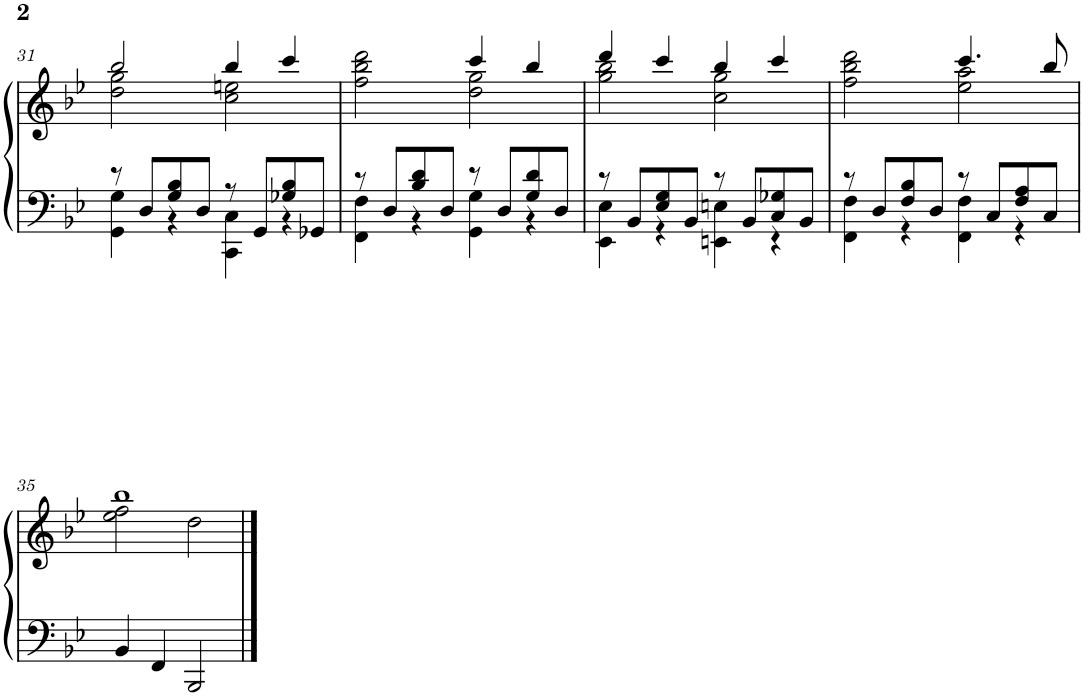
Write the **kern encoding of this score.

**kern	**kern
*part1	*part1
*staff2	*staff1
*I"Piano	*
*I'Pno.	*
!!LO:PB:g=z
*clefF4	*clefG2
*k[b-e-]	*k[b-e-]
*M4/4	*M4/4
=31	=31
*^	*^
8r	4GG\ 4G\	2bb-/	2dd\ 2gg\
8D/L	.	.	.
8G/ 8B-/	4r	.	.
8D/J	.	.	.
8r	4CC\ 4C\	4bb-/	2cc\ 2een\
8GG/L	.	.	.
8G-X/ 8B-/	4r	4ccc/	.
8GG-X/J	.	.	.
=32	=32	=32	=32
8r	4FF\ 4F\	2ff\ 2bb-\ 2ddd\	2ryy
8D/L	.	.	.
8B-/ 8d/	4r	.	.
8D/J	.	.	.
8r	4GG\ 4G\	4ccc/	2dd\ 2gg\
8D/L	.	.	.
8G/ 8d/	4r	4bb-/	.
8D/J	.	.	.
=33	=33	=33	=33
8r	4EE-\ 4E-\	4ddd/	2gg\ 2bb-\
8BB-/L	.	.	.
8E-/ 8G/	4r	4ccc/	.
8BB-/J	.	.	.
8r	4EEn\ 4En\	4bb-/	2cc\ 2gg\
8BB-/L	.	.	.
8C/ 8G-X/	4r	4ccc/	.
8BB-/J	.	.	.
=34	=34	=34	=34
8r	4FF\ 4F\	2ff\ 2bb-\ 2ddd\	2ryy
8D/L	.	.	.
8F/ 8B-/	4r	.	.
8D/J	.	.	.
8r	4FF\ 4F\	4.ccc/	2ee-\ 2aa\
8C/L	.	.	.
8F/ 8A/	4r	.	.
8C/J	.	8bb-/	.
*v	*v	*	*
!!LO:LB:g=z	!!
=35	=35	=35
4BB-/	1bb-	2ee-\ 2ff\
4FF/	.	.
2BBB-/	.	2dd\
*	*v	*v
==	==
*-	*-
